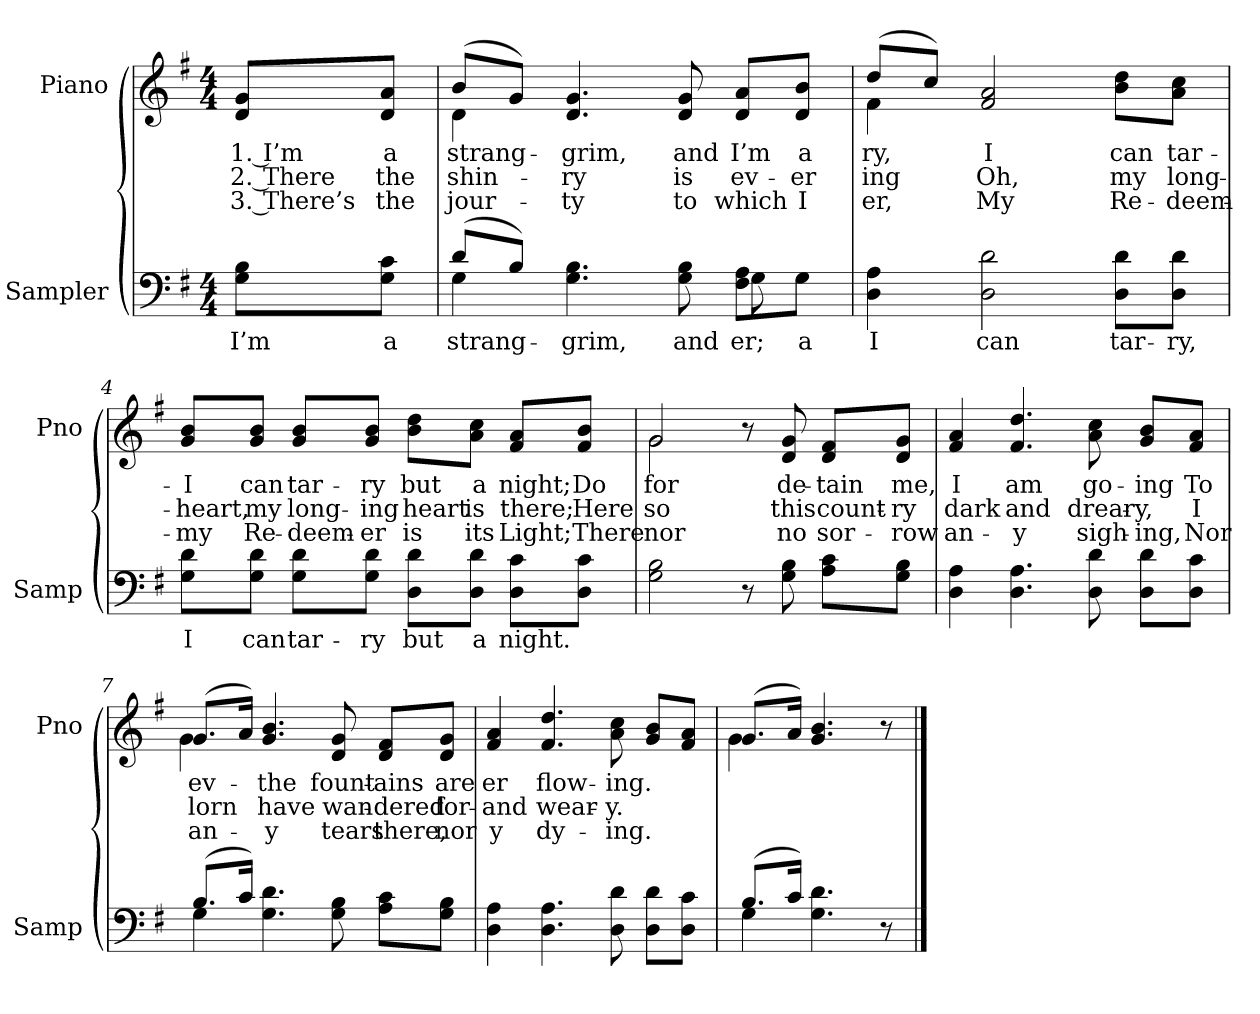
**kern	**text	**kern	**text	**text	**text
*part2	*part2	*part1	*part1	*part1	*part1
*staff2	*staff2	*staff1	*staff1	*staff1	*staff1
*I"Sampler	*	*I"Piano	*	*	*
*I'Samp	*	*I'Pno	*	*	*
*clefF4	*	*clefG2	*	*	*
*k[f#]	*	*k[f#]	*	*	*
*G:	*	*G:	*	*	*
*M4/4	*	*M4/4	*	*	*
=1	=1	=1	=1	=1	=1
8G\ 8B\L	I’m	8d/ 8g/L	1. I’m	2. There	3. There’s
8G\ 8c\J	a	8d/ 8a/J	a	the	the
=2	=2	=2	=2	=2	=2
*^	*	*^	*	*	*
(8d/L	4G	strang-	(8b/L	4d	strang-	shin-	jour-
8B/J)	.	.	8g/J)	.	.	.	.
4.G 4.B	2ryy	-grim,	4.d 4.g	2.ryy	-grim,	-ry	-ty
8G 8B	.	and	8d 8g	.	and	is	to
8F#\ 8A\L	8G	-er;	8d/ 8a/L	.	I’m	ev-	which
8G\J	8ryy	a	8d/ 8b/J	.	a	-er	I
*v	*v	*	*	*	*	*	*
=3	=3	=3	=3	=3	=3	=3
4D 4A	I	(8dd/L	4f#	-ry,	-ing	-er,
.	.	8cc/J)	.	.	.	.
2D 2d	can	2f# 2a	2.ryy	I	Oh,	My
8D\ 8d\L	tar-	8b\ 8dd\L	.	can	my	Re-
8D\ 8d\J	-ry,	8a\ 8cc\J	.	tar-	long-	-deem-
*	*	*v	*v	*	*	*
=4	=4	=4	=4	=4	=4
8G\ 8d\L	I	8g/ 8b/L	I	heart,	my
8G\ 8d\J	can	8g/ 8b/J	can	my	Re-
8G\ 8d\L	tar-	8g/ 8b/L	tar-	long-	-deem-
8G\ 8d\J	-ry	8g/ 8b/J	-ry	-ing	-er
8D\ 8d\L	but	8b\ 8dd\L	but	heart	is
8D\ 8d\J	a	8a\ 8cc\J	a	is	its
8D\ 8c\L	night.	8f#/ 8a/L	night;	there;	Light;
8D\ 8c\J	.	8f#/ 8b/J	Do	Here	There
=5	=5	=5	=5	=5	=5
*	*	*^	*	*	*
2G 2B	.	2g/	2g	for	so	nor
8r	.	8r	2ryy	.	.	.
8G 8B	.	8d 8g	.	de-	this	no
8A\ 8c\L	.	8d/ 8f#/L	.	-tain	count-	sor-
8G\ 8B\J	.	8d/ 8g/J	.	me,	-ry	-row
*	*	*v	*v	*	*	*
=6	=6	=6	=6	=6	=6
4D 4A	.	4f# 4a	I	dark	an-
4.D 4.A	.	4.f# 4.dd	am	and	-y
8D 8d	.	8a 8cc	go-	drear-	sigh-
8D\ 8d\L	.	8g/ 8b/L	-ing	-y,	-ing,
8D\ 8c\J	.	8f#/ 8a/J	To	I	Nor
=7	=7	=7	=7	=7	=7
*^	*	*^	*	*	*
(8.B/L	4G	.	(8.g/L	4g	ev-	-lorn	an-
16c/Jk)	.	.	16a/Jk)	.	.	.	.
4.G 4.d	2.ryy	.	4.g 4.b	2.ryy	the	have	-y
8G 8B	.	.	8d 8g	.	fount-	wan-	tears
8A\ 8c\L	.	.	8d/ 8f#/L	.	-ains	-dered	there,
8G\ 8B\J	.	.	8d/ 8g/J	.	are	for-	nor
*v	*v	*	*	*	*	*	*
*	*	*v	*v	*	*	*
=8	=8	=8	=8	=8	=8
4D 4A	.	4f# 4a	-er	and	-y
4.D 4.A	.	4.f# 4.dd	flow-	wear-	dy-
8D 8d	.	8a 8cc	-ing.	-y.	-ing.
8D\ 8d\L	.	8g/ 8b/L	.	.	.
8D\ 8c\J	.	8f#/ 8a/J	.	.	.
=9	=9	=9	=9	=9	=9
*^	*	*^	*	*	*
(8.B/L	4G	.	(8.g/L	4g	.	.	.
16c/Jk)	.	.	16a/Jk)	.	.	.	.
4.G 4.d	2ryy	.	4.g 4.b	2ryy	.	.	.
8r	.	.	8r	.	.	.	.
*v	*v	*	*	*	*	*	*
*	*	*v	*v	*	*	*
==	==	==	==	==	==
*-	*-	*-	*-	*-	*-
